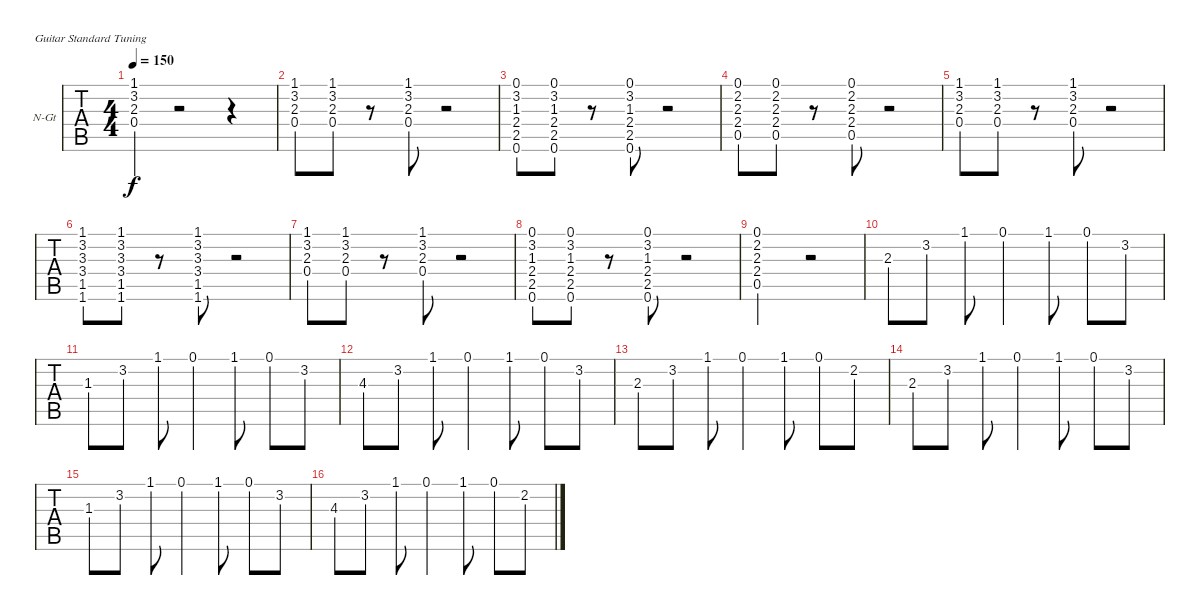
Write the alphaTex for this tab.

\bracketExtendMode groupsimilarinstruments
\firstSystemTrackNameOrientation horizontal
\otherSystemsTrackNameOrientation horizontal
\track ("Guitar" "N-Gt") {instrument acousticguitarnylon}
\staff {tabs}
\tuning (E4 B3 G3 D3 A2 E2)
\ts (4 4)
\tempo 150
\clef g2
\ks c
(1.1 3.2 2.3 0.4).4{dy f} r.2 r.4 |
(1.1 3.2 2.3 0.4).8 (1.1 3.2 2.3 0.4).8 r.8 (1.1 3.2 2.3 0.4).8 r.2 |
(0.1 3.2 1.3 2.4 2.5 0.6).8 (0.1 3.2 1.3 2.4 2.5 0.6).8 r.8 (0.1 3.2 1.3 2.4 2.5 0.6).8 r.2 |
(0.1 2.2 2.3 2.4 0.5).8 (0.1 2.2 2.3 2.4 0.5).8 r.8 (0.1 2.2 2.3 2.4 0.5).8 r.2 |
(1.1 3.2 2.3 0.4).8 (1.1 3.2 2.3 0.4).8 r.8 (1.1 3.2 2.3 0.4).8 r.2 |
(1.1 3.2 3.3 3.4 1.5 1.6).8 (1.1 3.2 3.3 3.4 1.5 1.6).8 r.8 (1.1 3.2 3.3 3.4 1.5 1.6).8 r.2 |
(1.1 3.2 2.3 0.4).8 (1.1 3.2 2.3 0.4).8 r.8 (1.1 3.2 2.3 0.4).8 r.2 |
(0.1 3.2 1.3 2.4 2.5 0.6).8 (0.1 3.2 1.3 2.4 2.5 0.6).8 r.8 (0.1 3.2 1.3 2.4 2.5 0.6).8 r.2 |
(0.1 2.2 2.3 2.4 0.5).2 r.2 |
2.3.8 3.2.8 1.1.8 0.1.4 1.1.8 0.1.8 3.2.8 |
1.3.8 3.2.8 1.1.8 0.1.4 1.1.8 0.1.8 3.2.8 |
4.3.8 3.2.8 1.1.8 0.1.4 1.1.8 0.1.8 3.2.8 |
2.3.8 3.2.8 1.1.8 0.1.4 1.1.8 0.1.8 2.2.8 |
2.3.8 3.2.8 1.1.8 0.1.4 1.1.8 0.1.8 3.2.8 |
1.3.8 3.2.8 1.1.8 0.1.4 1.1.8 0.1.8 3.2.8 |
4.3.8 3.2.8 1.1.8 0.1.4 1.1.8 0.1.8 2.2.8
